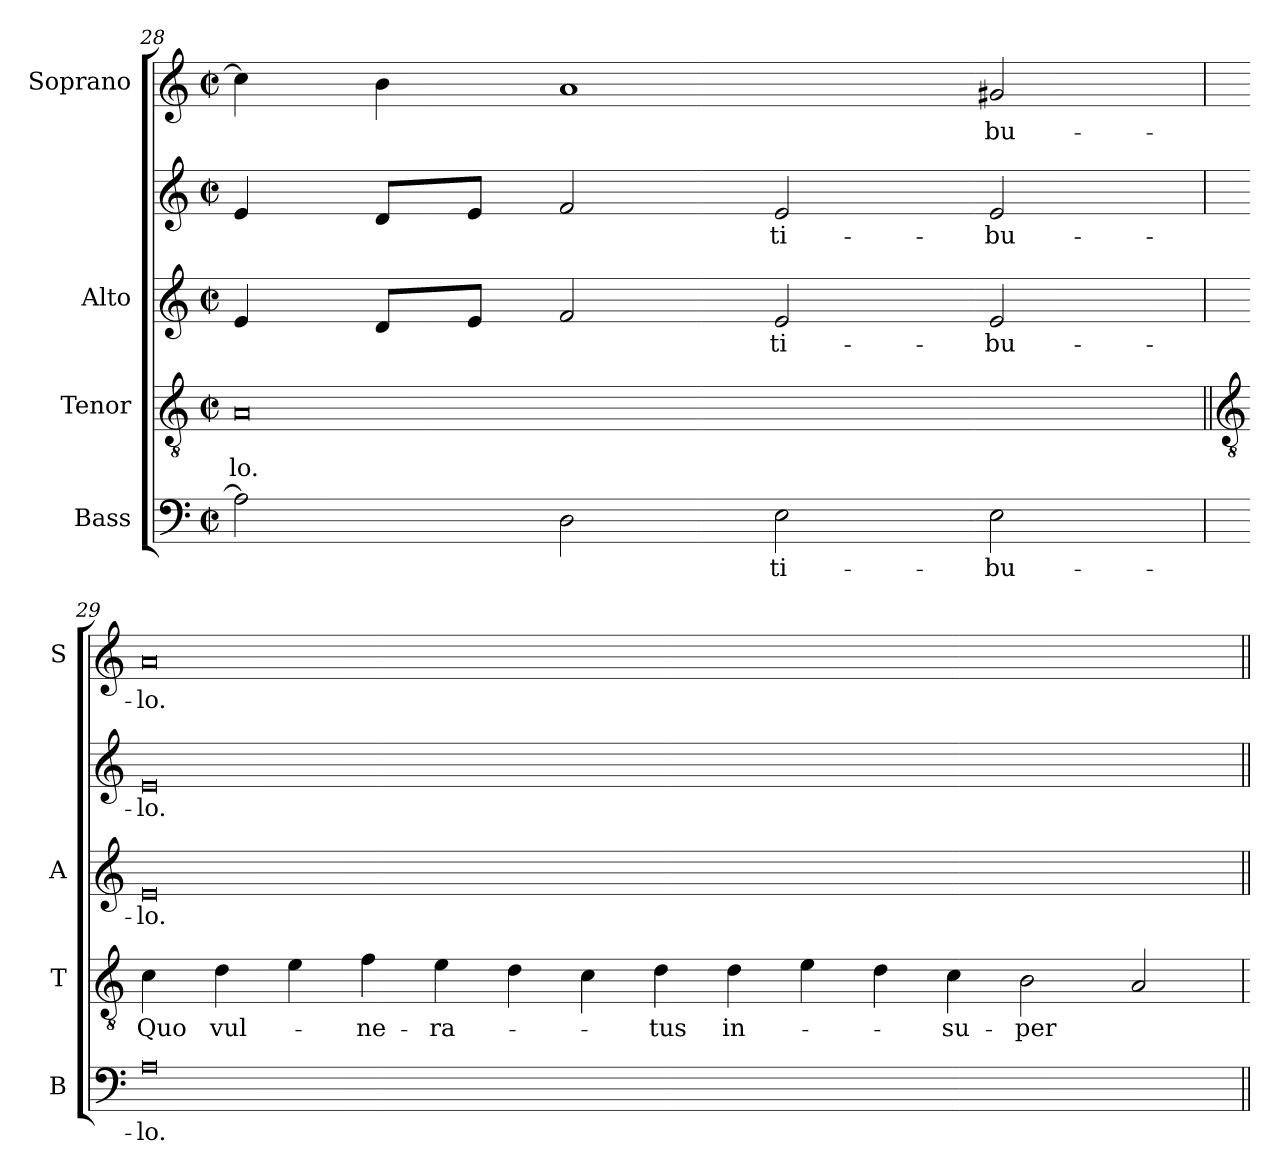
**kern	**text	**kern	**text	**kern	**text	**kern	**text	**kern	**text
*part4	*part4	*part3	*part3	*part2	*part2	*part2	*part2	*part1	*part1
*staff5	*staff5	*staff4	*staff4	*staff3	*staff3	*staff2	*staff2	*staff1	*staff1
*I"Bass	*	*I"Tenor	*	*I"Alto	*	*	*	*I"Soprano	*
*I'B	*	*I'T	*	*I'A	*	*	*	*I'S	*
*clefF4	*	*clefGv2	*	*	*	*clefG2	*	*clefG2	*
*k[]	*	*k[]	*	*k[]	*	*k[]	*	*k[]	*
*C:	*	*C:	*	*C:	*	*C:	*	*C:	*
*M4/2	*	*M4/2	*	*M4/2	*	*M4/2	*	*M4/2	*
*met(c|)	*	*met(c|)	*	*met(c|)	*	*met(c|)	*	*met(c|)	*
=28	=28	=28	=28	=28	=28	=28	=28	=28	=28
!	!	!	!LO:LY:b	!	!	!	!	!	!
2A]	.	0A	-lo.	4e	.	4e	.	4cc]	.
.	.	.	.	8dL	.	8dL	.	4b	.
.	.	.	.	8eJ	.	8eJ	.	.	.
2D	.	.	.	2f	.	2f	.	1a	.
!	!LO:LY:b	!	!	!	!LO:LY:b	!	!LO:LY:b	!	!
2E	ti-	.	.	2e	ti-	2e	ti-	.	.
!	!LO:LY:b	!	!	!	!LO:LY:b	!	!LO:LY:b	!	!LO:LY:b
2E	-bu-	.	.	2e	-bu-	2e	-bu-	2g#	bu-
!!LO:LB:g=z
=29	=29	=29||	=29	=29	=29	=29	=29	=29	=29
*	*	*clefGv2	*	*	*	*	*	*	*
!	!LO:LY:b	!	!LO:LY:b	!	!LO:LY:b	!	!LO:LY:b	!	!LO:LY:b
0A	-lo.	4c	Quo	0e	-lo.	0e	-lo.	0a	-lo.
!	!	!	!LO:LY:b	!	!	!	!	!	!
.	.	4d	vul-	.	.	.	.	.	.
.	.	4e	.	.	.	.	.	.	.
!	!	!	!LO:LY:b	!	!	!	!	!	!
.	.	4f	ne-	.	.	.	.	.	.
!	!	!	!LO:LY:b	!	!	!	!	!	!
.	.	4e	-ra-	.	.	.	.	.	.
.	.	4d	.	.	.	.	.	.	.
.	.	4c	.	.	.	.	.	.	.
!	!	!	!LO:LY:b	!	!	!	!	!	!
.	.	4d	tus	.	.	.	.	.	.
!	!	!	!LO:LY:b	!	!	!	!	!	!
0ryy	.	4d	in-	0ryy	.	0ryy	.	0ryy	.
.	.	4e	.	.	.	.	.	.	.
.	.	4d	.	.	.	.	.	.	.
!	!	!	!LO:LY:b	!	!	!	!	!	!
.	.	4c	su-	.	.	.	.	.	.
!	!	!	!LO:LY:b	!	!	!	!	!	!
.	.	2B	-per	.	.	.	.	.	.
.	.	2A	.	.	.	.	.	.	.
=||	=||	=	=||	=||	=||	=||	=||	=||	=||
*-	*-	*-	*-	*-	*-	*-	*-	*-	*-
